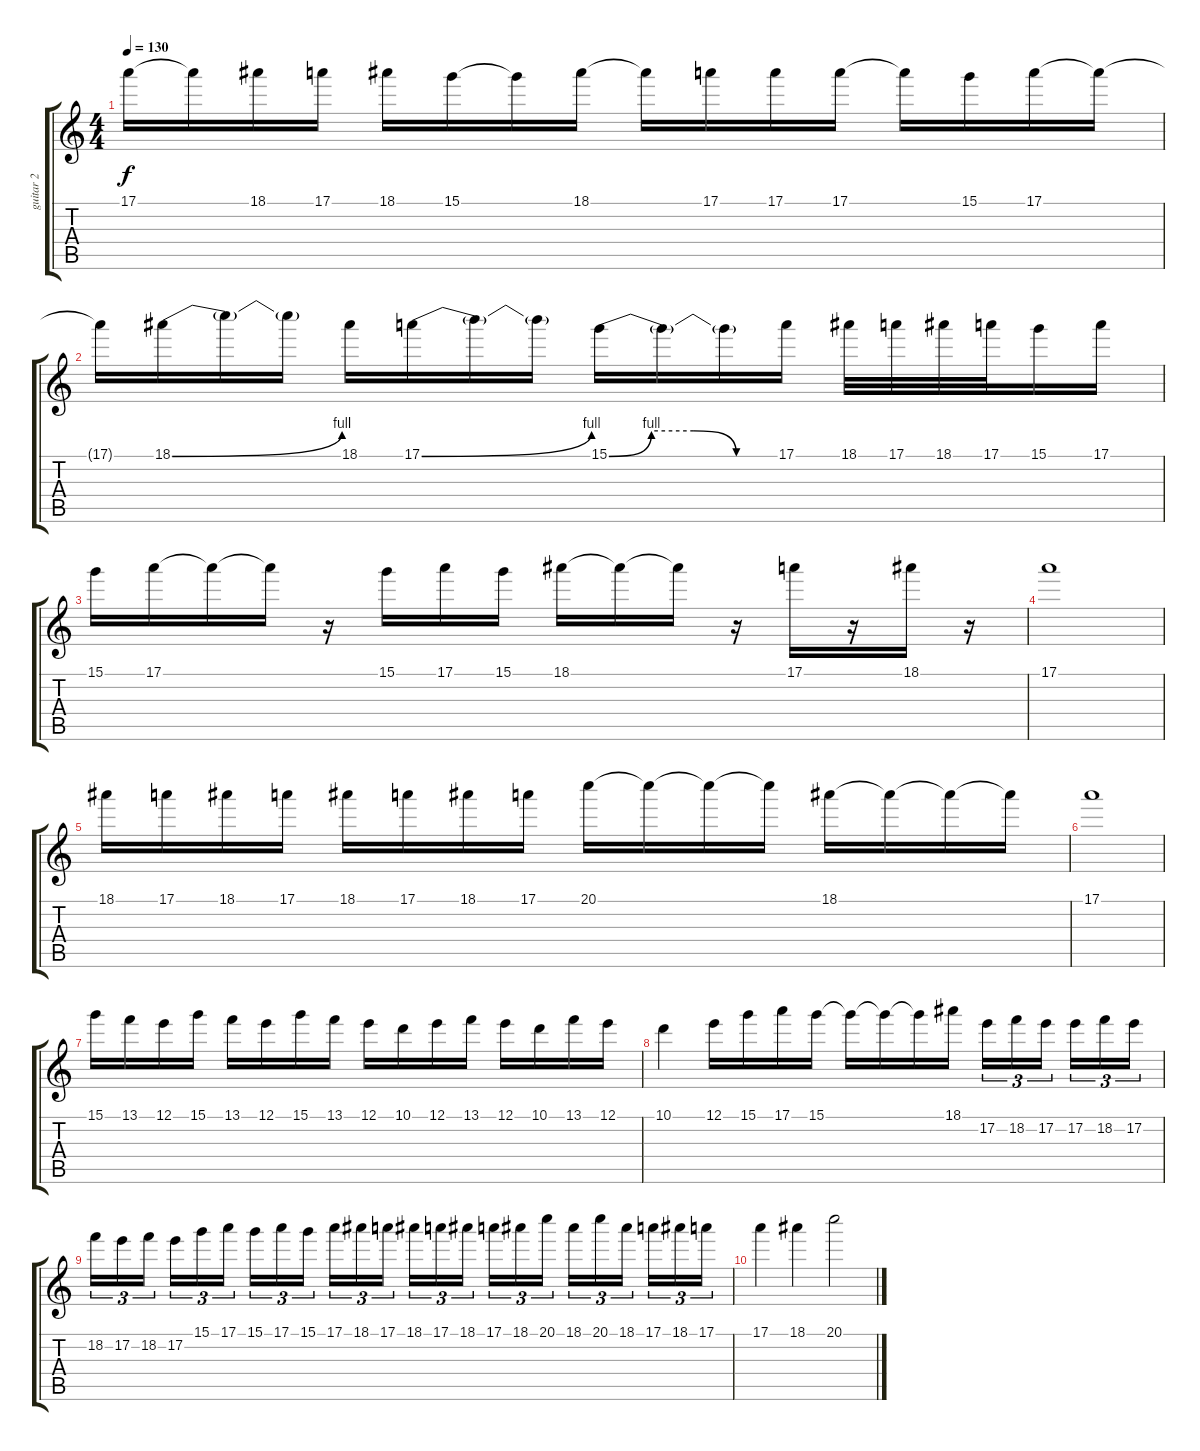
\track ("guitar 2" "guitar 2") {instrument electricguitarjazz}
\staff {score tabs}
\tuning (E4 B3 G3 D3 A2 D2) {hide}
\ts (4 4)
\tempo 130
\clef g2
\ks c
17.1{t}.16{dy f} 17.1{t}.16 18.1.16 17.1.16 18.1.16 15.1.16 15.1{t}.16 18.1.16 18.1{t}.16 17.1.16 17.1.16 17.1.16 17.1{t}.16 15.1.16 17.1.16 17.1{t}.16 |
17.1{t}.16 18.1{be (bend 0 0 60 4)}.16 18.1{t}.16 18.1{t}.16 18.1.16 17.1{be (bend 0 0 60 4)}.16 17.1{t}.16 17.1{t}.16 15.1{be (custom 0 0 15 4 30 4 45 0 60 0)}.16 15.1{t}.16 15.1{t}.16 17.1.16 18.1.32 17.1.32 18.1.32 17.1.32 15.1.16 17.1.16 |
15.1.16 17.1.16 17.1{t}.16 17.1{t}.16 r.16 15.1.16 17.1.16 15.1.16 18.1.16 18.1{t}.16 18.1{t}.16 r.16 17.1.16 r.16 18.1.16 r.16 |
17.1.1 |
18.1.16 17.1.16 18.1.16 17.1.16 18.1.16 17.1.16 18.1.16 17.1.16 20.1.16 20.1{t}.16 20.1{t}.16 20.1{t}.16 18.1.16 18.1{t}.16 18.1{t}.16 18.1{t}.16 |
17.1.1 |
15.1.16 13.1.16 12.1.16 15.1.16 13.1.16 12.1.16 15.1.16 13.1.16 12.1.16 10.1.16 12.1.16 13.1.16 12.1.16 10.1.16 13.1.16 12.1.16 |
10.1.4 12.1.16 15.1.16 17.1.16 15.1.16 15.1{t}.16 15.1{t}.16 15.1{t}.16 18.1.16 17.2.16{tu (3 2)} 18.2.16{tu (3 2)} 17.2.16{tu (3 2)} 17.2.16{tu (3 2)} 18.2.16{tu (3 2)} 17.2.16{tu (3 2)} |
18.2.16{tu (3 2)} 17.2.16{tu (3 2)} 18.2.16{tu (3 2)} 17.2.16{tu (3 2)} 15.1.16{tu (3 2)} 17.1.16{tu (3 2)} 15.1.16{tu (3 2)} 17.1.16{tu (3 2)} 15.1.16{tu (3 2)} 17.1.16{tu (3 2)} 18.1.16{tu (3 2)} 17.1.16{tu (3 2)} 18.1.16{tu (3 2)} 17.1.16{tu (3 2)} 18.1.16{tu (3 2)} 17.1.16{tu (3 2)} 18.1.16{tu (3 2)} 20.1.16{tu (3 2)} 18.1.16{tu (3 2)} 20.1.16{tu (3 2)} 18.1.16{tu (3 2)} 17.1.16{tu (3 2)} 18.1.16{tu (3 2)} 17.1.16{tu (3 2)} |
17.1.4 18.1.4 20.1.2
